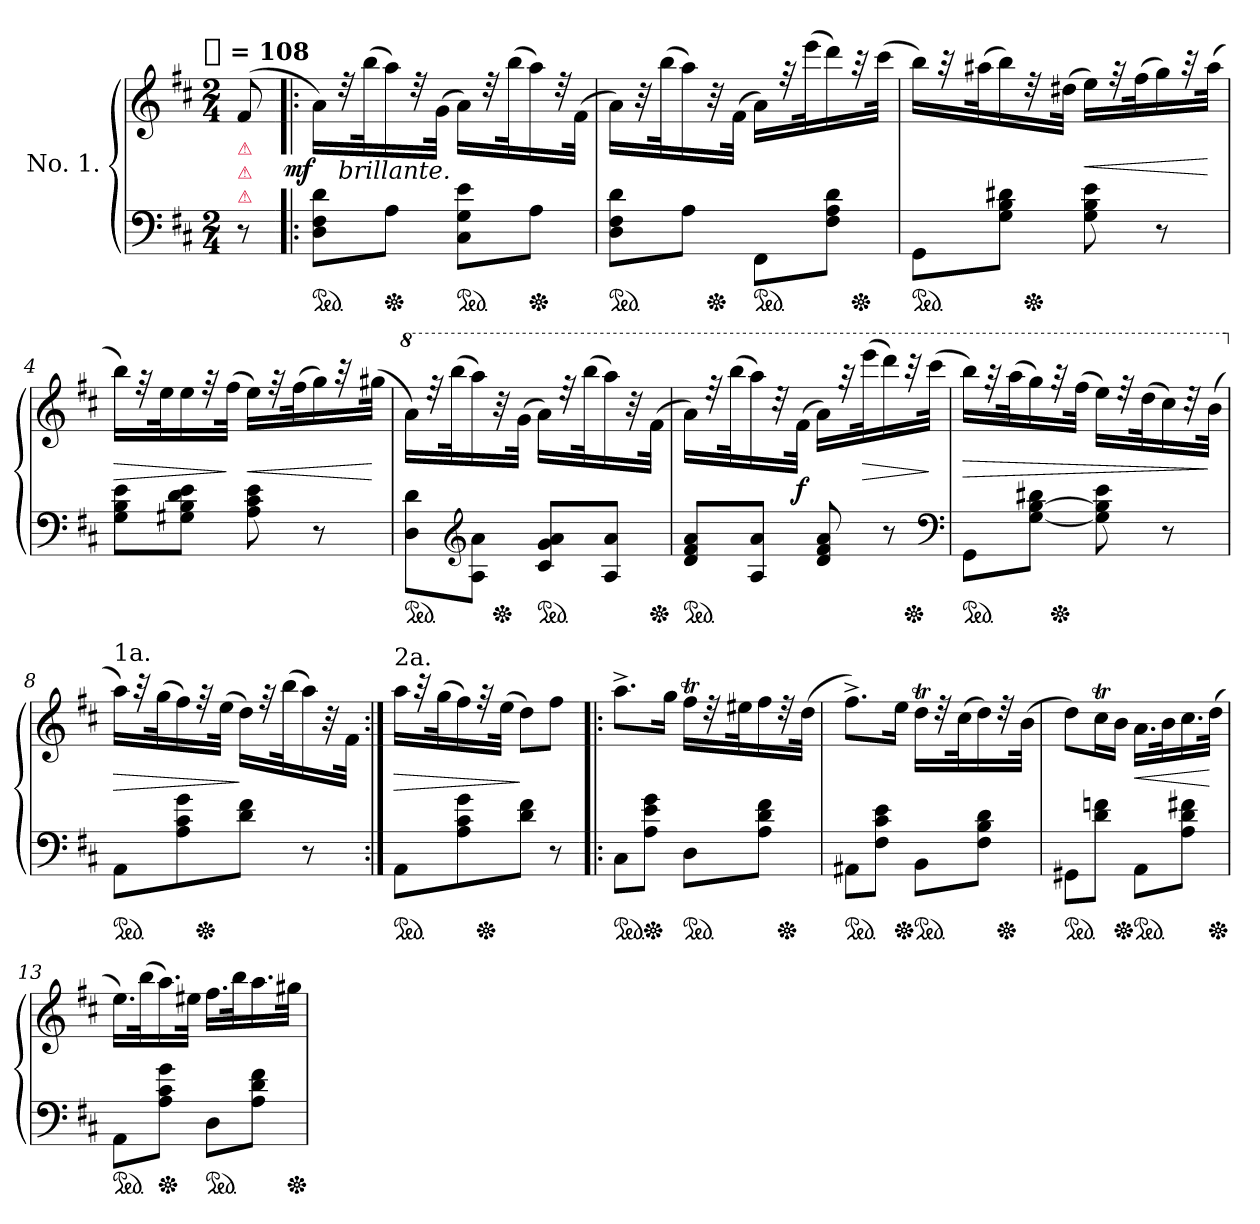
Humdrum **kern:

**kern	**kern	**dynam
*part1	*part1	*part1
*staff2	*staff1	*staff1/2
*I"No. 1.	*	*
*clefF4	*clefG2	*
*k[f#c#]	*k[f#c#]	*
*D:	*D:	*
!!LO:TX:omd:t=[quarter] = 108
*M2/4	*M2/4	*
*MM108	*MM108	*
=	=	=
!LO:TX:a:color=crimson:t=⚠	!	!
!LO:TX:a:color=crimson:t=⚠	!	!
!LO:TX:a:color=crimson:t=⚠	!	!
8r	(<8f#	.
=1!|:	=1!|:	=1!|:
!	!	!LO:DY:rj
*ped	*	*
8D 8F# 8dL	16aLL)	mf
!	!LO:TX:b:i:t=brillante.	!
.	32rdd	.
.	(>32bbK	.
*Xped	*	*
8AJ	16aa)	.
.	32rdd	.
.	(>32gJJk	.
*ped	*	*
8C# 8G 8eL	16aLL)	.
.	32rdd	.
.	(>32bbK	.
*Xped	*	*
8AJ	16aa)	.
.	32rdd	.
.	(>32f#JJk	.
=2	=2	=2
*ped	*	*
8D 8F# 8dL	16aLL)	.
.	32r	.
.	(>32bbK	.
8AJ	16aa)	.
*Xped	*	*
.	32r	.
.	(>32f#JJk	.
*ped	*	*
8FF#L	16aLL)	.
.	32rff	.
.	(>32eeeK	.
8F# 8A 8dJ	16ddd)	.
*Xped	*	*
.	32raa	.
.	(>32ccc#JJk	.
=3	=3	=3
*ped	*	*
8GGL	16bbLL)	.
.	32raa	.
.	(>32aa#XK	.
8G 8B 8d#XJ	16bb)	.
*Xped	*	*
.	32rdd	.
.	(>32dd#XJJk	.
8G 8B 8e	16eeLL)	<
.	32rff	.
.	(>32ff#K	.
8r	16gg)	.
.	32raa	.
.	(>32aa#JJk	[
=4	=4	=4
8G 8B 8eL	16bbLL)	>
.	32rff	.
.	32eeK	.
8G#X 8B 8d 8eJ	16ee	.
.	32rff	.
.	(>32ff#JJk	]
8A 8c# 8e	16eeLL)	<
.	32rff	.
.	(>32ff#K	.
8r	16gg)	.
.	32raa	.
.	(>32gg#XJJk	[
=5	=5	=5
*	*8va	*
*ped	*	*
8D\ 8d\L	16aaLL)	.
.	32reee	.
.	(>32bbbK	.
*clefG2	*	*
8A\ 8a\J	16aaa)	.
*Xped	*	*
.	32r	.
.	(>32ggJJk	.
*ped	*	*
8c# 8g 8aL	16aaLL)	.
.	32reee	.
.	(>32bbbK	.
8A 8aJ	16aaa)	.
.	32r	.
*Xped	*	*
.	(>32ff#JJk	.
=6	=6	=6
*ped	*	*
8d 8f# 8aL	16aaLL)	.
.	32reee	.
.	(>32bbbK	.
8A 8aJ	16aaa)	.
.	32rccc	.
.	(>32ff#JJk	f
8d 8f# 8a	16aaLL)	.
.	32rggg	.
.	(>32eeeeK	>
8r	16dddd)	.
*Xped	*	*
.	32rbbb	.
.	(>32cccc#JJk	]
*clefF4	*	*
=7	=7	=7
*ped	*	*
8GGL	16bbbLL)	>
.	32rggg	.
.	(>32aaaK	.
[8G [8B 8d#XJ	16ggg)	.
*Xped	*	*
.	32rggg	.
.	(>32fff#JJk	.
8G] 8B] 8e	16eeeLL)	.
.	32reee	.
.	(>32dddK	.
8r	16ccc#)	.
.	32rccc	.
.	(>32bbJJk	]
=8	=8	=8
*	*X8va	*
!	!LO:TX:a:t=1a.	!
*ped	*	*
8AAL	16aaLL)	>
.	32raa	.
.	(>32ggK	.
8A 8c# 8g	16ff#)	.
*Xped	*	*
.	32rff	.
.	(>32eeJJk	.
8d 8f#J	16ddLL)	]
.	32rff	.
.	(>32bbK	.
8r	16aa)	.
.	32r	.
.	32f#JJk	.
=9:|!	=9:|!	=9:|!
!	!LO:TX:a:t=2a.	!
*ped	*	*
8AAL	16aaLL	>
.	32raa	.
.	(>32ggK	.
8A 8c# 8g	16ff#)	.
*Xped	*	*
.	32rff	.
.	(32eeJJk	.
8d 8f#J	8ddL)	]
8r	8ff#J	.
=10!|:	=10!|:	=10!|:
*ped	*	*
8C#L	8.aa^<L	.
*Xped	*	*
8A 8e 8gJ	.	.
.	16ggJk	.
*ped	*	*
8DL	16ff#tLL	.
.	32rdd	.
.	32ee#XK	.
8A 8d 8f#J	16ff#	.
*Xped	*	*
.	32rdd	.
.	(>32ddJJk	.
=11	=11	=11
*ped	*	*
8AA#XL	8.ff#^<L)	.
8F# 8c# 8eJ	.	.
*Xped	*	*
.	16eeJk	.
*ped	*	*
8BBL	16ddTLL	.
.	32rdd	.
.	(>32cc#K	.
8F# 8B 8dJ	16dd)	.
*Xped	*	*
.	32rdd	.
.	(>32bJJk	.
=12	=12	=12
*ped	*	*
8GG#XL	8ddL)	.
8d 8fnJ	16cc#tL	.
*Xped	*	*
.	16bJJ	.
*ped	*	*
8AAL	16.aLL	<
.	32bK	.
8A 8d 8f#XJ	16.cc#	.
*Xped	*	*
.	(>32ddJJk	[
=13	=13	=13
*ped	*	*
8AAL	16.eeLL)	.
.	(>32bbK	.
*Xped	*	*
8A 8c# 8gJ	16.aa)	.
.	32ee#XJJk	.
*ped	*	*
8DL	16.ff#LL	.
.	32bbK	.
8A 8d 8f#J	16.aa	.
*Xped	*	*
.	32gg#XJJk	.
=	=	=
*-	*-	*-
